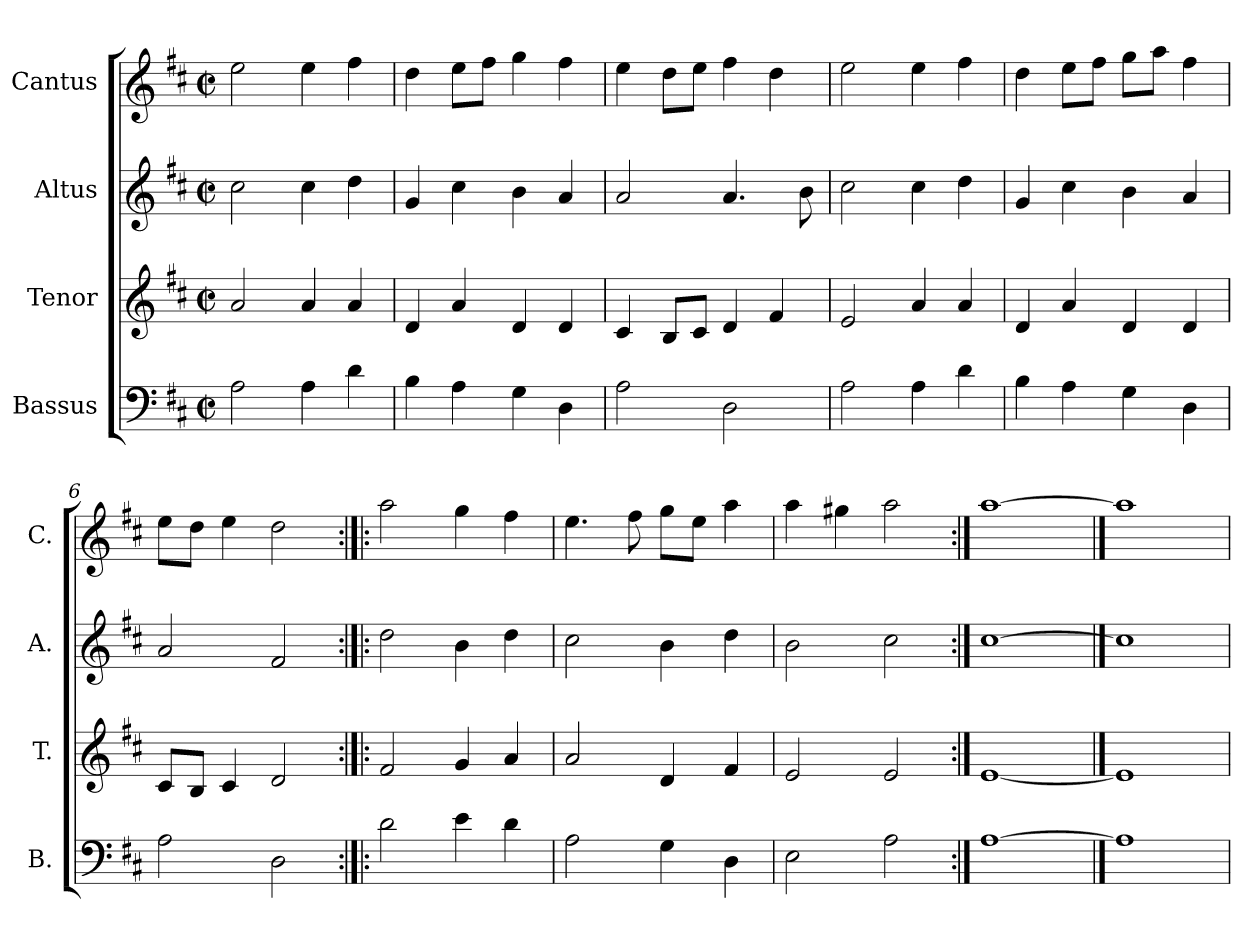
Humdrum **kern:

**kern	**kern	**kern	**kern
*part4	*part3	*part2	*part1
*staff4	*staff3	*staff2	*staff1
*I"Bassus	*I"Tenor	*I"Altus	*I"Cantus
*I'B.	*I'T.	*I'A.	*I'C.
*clefF4	*clefG2	*clefG2	*clefG2
*k[f#c#]	*k[f#c#]	*k[f#c#]	*k[f#c#]
*D:	*D:	*D:	*D:
*M2/2	*M2/2	*M2/2	*M2/2
*met(c|)	*met(c|)	*met(c|)	*met(c|)
=1	=1	=1	=1
2A\	2a/	2cc#\	2ee\
4A\	4a/	4cc#\	4ee\
4d\	4a/	4dd\	4ff#\
=2	=2	=2	=2
4B\	4d/	4g/	4dd\
4A\	4a/	4cc#\	8ee\L
.	.	.	8ff#\J
4G\	4d/	4b\	4gg\
4D\	4d/	4a/	4ff#\
=3	=3	=3	=3
2A\	4c#/	2a/	4ee\
.	8B/L	.	8dd\L
.	8c#/J	.	8ee\J
2D\	4d/	4.a/	4ff#\
.	4f#/	.	4dd\
.	.	8b\	.
=4	=4	=4	=4
2A\	2e/	2cc#\	2ee\
4A\	4a/	4cc#\	4ee\
4d\	4a/	4dd\	4ff#\
=5	=5	=5	=5
4B\	4d/	4g/	4dd\
4A\	4a/	4cc#\	8ee\L
.	.	.	8ff#\J
4G\	4d/	4b\	8gg\L
.	.	.	8aa\J
4D\	4d/	4a/	4ff#\
!!LO:LB:g=z
=6	=6	=6	=6
2A\	8c#/L	2a/	8ee\L
.	8B/J	.	8dd\J
.	4c#/	.	4ee\
2D\	2d/	2f#/	2dd\
=7:|!|:	=7:|!|:	=7:|!|:	=7:|!|:
2d\	2f#/	2dd\	2aa\
4e\	4g/	4b\	4gg\
4d\	4a/	4dd\	4ff#\
=8	=8	=8	=8
2A\	2a/	2cc#\	4.ee\
.	.	.	8ff#\
4G\	4d/	4b\	8gg\L
.	.	.	8ee\J
4D\	4f#/	4dd\	4aa\
=9	=9	=9	=9
2E\	2e/	2b\	4aa\
.	.	.	4gg#X\
2A\	2e/	2cc#\	2aa\
=10:|!	=10:|!	=10:|!	=10:|!
[1A	[1e	[1cc#	[1aa
==11	==11	==11	==11
1A]	1e]	1cc#]	1aa]
=	=	=	=
*-	*-	*-	*-
